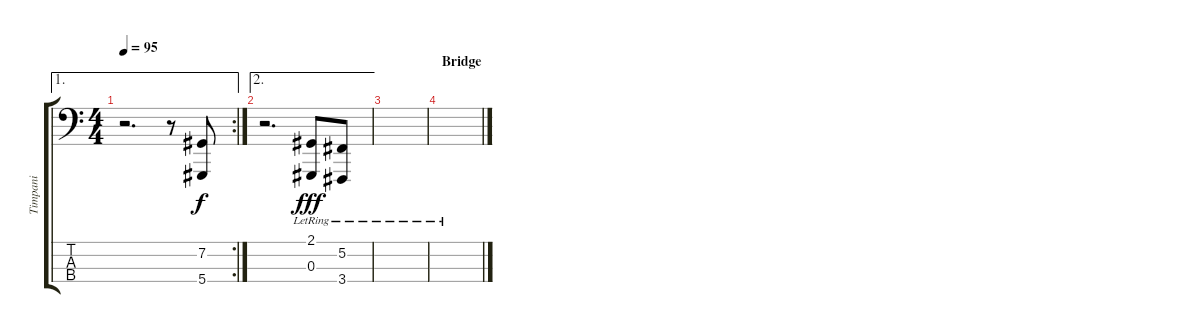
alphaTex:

\track ("Timpani" "Timpani") {instrument timpani}
\staff {score tabs}
\tuning (Gb2 Db2 Ab1 Eb1) {hide}
\ae 1
\rc 2
\ts (4 4)
\tempo 95
\clef f4
\ks c
r.2{d dy f} r.8 (7.2 5.4).8 |
\ae 2
r.2{d} (2.1 0.3{lr}).8{dy fff balance 16} (5.2 3.4{lr}).8 |
|
\section ("" "Bridge")
